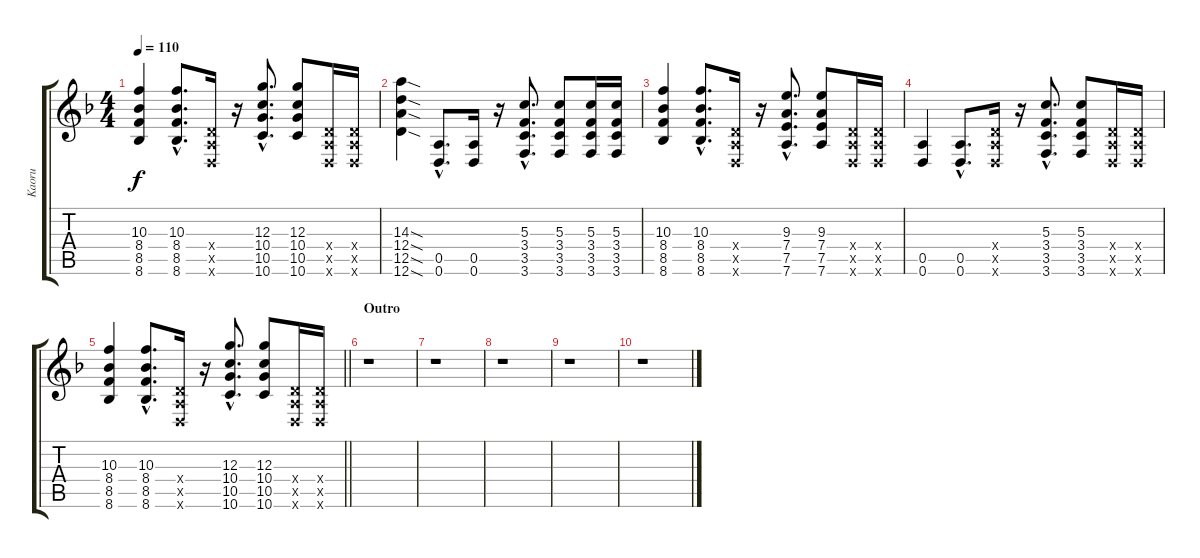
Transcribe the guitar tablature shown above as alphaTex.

\track ("Kaoru" "Kaoru") {instrument distortionguitar}
\staff {score tabs}
\tuning (E4 B3 G3 D3 A2 D2) {hide}
\ts (4 4)
\tempo 110
\clef g2
\ks f
(10.3 8.4 8.5 8.6).4{dy f} (10.3{hac} 8.4{hac} 8.5{hac} 8.6{hac}).8{d} (0.4{x} 0.5{x} 0.6{x}).16 r.16 (12.3{hac} 10.4{hac} 10.5{hac} 10.6{hac}).8{d} (12.3 10.4 10.5 10.6).8 (0.4{x} 0.5{x} 0.6{x}).16 (0.4{x} 0.5{x} 0.6{x}).16 |
(14.3{sod} 12.4{sod} 12.5{sod} 12.6{sod}).4 (0.5{hac} 0.6{hac}).8{d} (0.5 0.6).16 r.16 (5.3{hac} 3.4{hac} 3.5{hac} 3.6{hac}).8{d} (5.3 3.4 3.5 3.6).8 (5.3 3.4 3.5 3.6).16 (5.3 3.4 3.5 3.6).16 |
(10.3 8.4 8.5 8.6).4 (10.3{hac} 8.4{hac} 8.5{hac} 8.6{hac}).8{d} (0.4{x} 0.5{x} 0.6{x}).16 r.16 (9.3{hac} 7.4{hac} 7.5{hac} 7.6{hac}).8{d} (9.3 7.4 7.5 7.6).8 (0.4{x} 0.5{x} 0.6{x}).16 (0.4{x} 0.5{x} 0.6{x}).16 |
(0.5 0.6).4 (0.5{hac} 0.6{hac}).8{d} (0.4{x} 0.5{x} 0.6{x}).16 r.16 (5.3{hac} 3.4{hac} 3.5{hac} 3.6{hac}).8{d} (5.3 3.4 3.5 3.6).8 (0.4{x} 0.5{x} 0.6{x}).16 (0.4{x} 0.5{x} 0.6{x}).16 |
\barLineRight lightlight
(10.3 8.4 8.5 8.6).4 (10.3{hac} 8.4{hac} 8.5{hac} 8.6{hac}).8{d} (0.4{x} 0.5{x} 0.6{x}).16 r.16 (12.3{hac} 10.4{hac} 10.5{hac} 10.6{hac}).8{d} (12.3 10.4 10.5 10.6).8 (0.4{x} 0.5{x} 0.6{x}).16 (0.4{x} 0.5{x} 0.6{x}).16 |
\section ("" "Outro")
r.1 |
r.1 |
r.1 |
r.1 |
r.1
